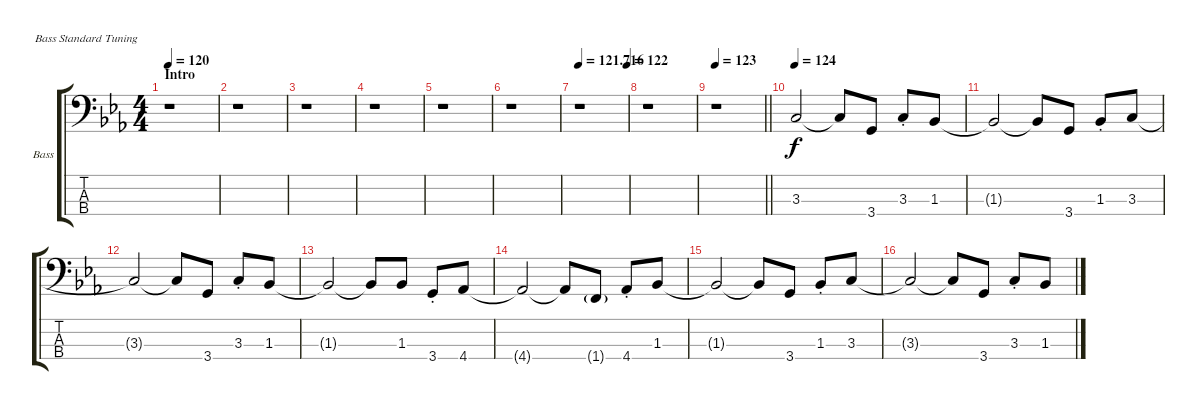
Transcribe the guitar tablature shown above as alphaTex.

\bracketExtendMode groupsimilarinstruments
\firstSystemTrackNameOrientation horizontal
\otherSystemsTrackNameOrientation horizontal
\track ("E-Bass" "Bass") {instrument fretlessbass}
\staff {score tabs}
\tuning (G2 D2 A1 E1)
\ts (4 4)
\section ("" "Intro")
\tempo 120
\clef f4
\ks cminor
r.1{dy f instrument fretlessbass} |
r.1 |
r.1 |
r.1 |
r.1 |
r.1 |
\tempo
121.716
\tempo (122 0.99375)
r.1 |
r.1 |
\tempo 123
\barLineRight lightlight
r.1 |
\tempo 124
3.3.2 3.3{t}.8 3.4.8 3.3{st}.8 1.3.8 |
1.3{t}.2 1.3{t}.8 3.4.8 1.3{st}.8 3.3.8 |
3.3{t}.2 3.3{t}.8 3.4.8 3.3{st}.8 1.3.8 |
1.3{t}.2 1.3{t}.8 1.3.8 3.4{st}.8 4.4.8 |
4.4{t}.2 4.4{t}.8 1.4{g}.8 4.4{st}.8 1.3.8 |
1.3{t}.2 1.3{t}.8 3.4.8 1.3{st}.8 3.3.8 |
3.3{t}.2 3.3{t}.8 3.4.8 3.3{st}.8 1.3.8
